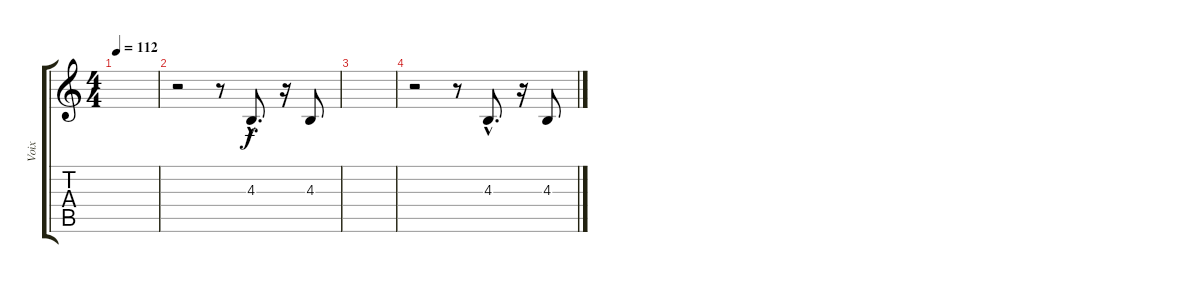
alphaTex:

\track ("Voix" "Voix") {instrument lead6voice}
\staff {score tabs}
\tuning (E4 B3 G3 D3 A2 E2) {hide}
\ts (4 4)
\tempo 112
\clef g2
\ks c
|
r.2{volume 6} r.8 4.3{hac}.8{d} r.16 4.3.8 |
|
r.2{volume 0} r.8 4.3{hac}.8{d} r.16 4.3.8
